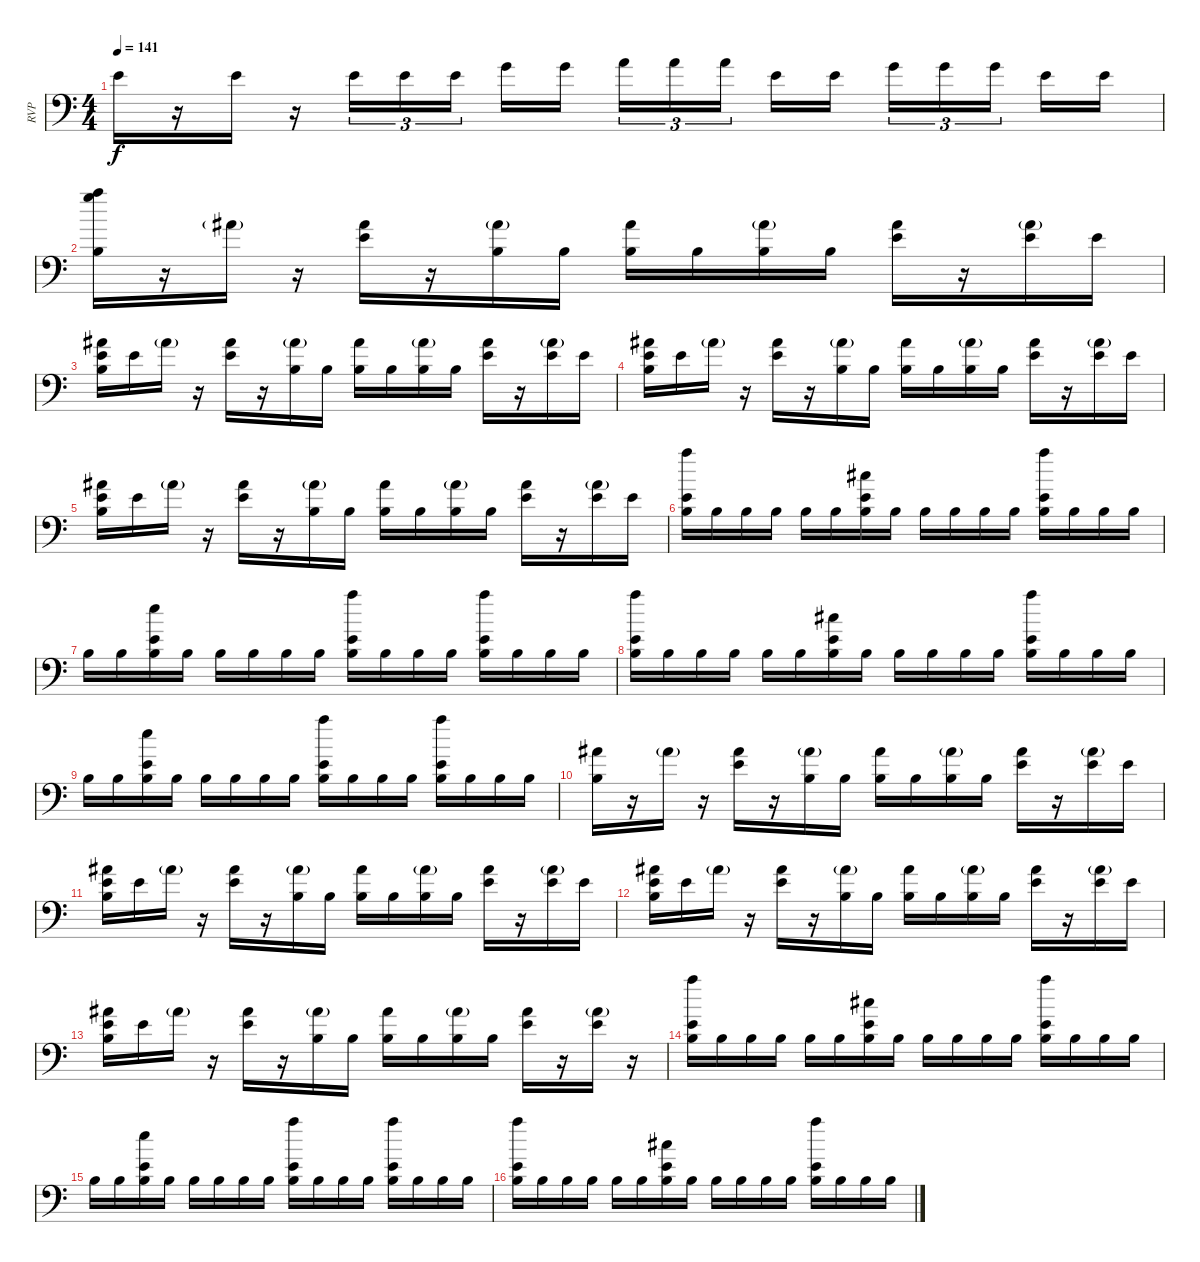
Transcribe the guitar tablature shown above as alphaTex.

\track ("RVP" "RVP") {instrument acousticgrandpiano}
\staff {score}
\tuning (C-1 C-1 C-1 C-1 C-1 C-1) {hide}
\ts (4 4)
\tempo 141
\clef f4
\ks c
40.4.16{dy f} r.16 40.4.16 r.16 40.4.16{tu (3 2)} 40.4.16{tu (3 2)} 40.4.16{tu (3 2) beam splitsecondary} 43.3.16 43.3.16 45.3.16{tu (3 2)} 45.3.16{tu (3 2)} 45.3.16{tu (3 2) beam splitsecondary} 40.4.16 40.4.16 43.3.16{tu (3 2)} 43.3.16{tu (3 2)} 43.3.16{tu (3 2) beam splitsecondary} 40.4.16 40.4.16 |
(55.1 57.2 35.6).16 r.16 46.3{g}.16 r.16 (46.3 40.4).16 r.16 (46.3{g} 35.6).16 35.6.16 (46.3 35.6).16 35.6.16 (46.3{g} 35.6).16 35.6.16 (46.3 40.4).16 r.16 (46.3{g} 40.4).16 40.4.16 |
(46.3 40.4 35.6).16 40.4.16 46.3{g}.16 r.16 (46.3 40.4).16 r.16 (46.3{g} 35.6).16 35.6.16 (46.3 35.6).16 35.6.16 (46.3{g} 35.6).16 35.6.16 (46.3 40.4).16 r.16 (46.3{g} 40.4).16 40.4.16 |
(46.3 40.4 35.6).16 40.4.16 46.3{g}.16 r.16 (46.3 40.4).16 r.16 (46.3{g} 35.6).16 35.6.16 (46.3 35.6).16 35.6.16 (46.3{g} 35.6).16 35.6.16 (46.3 40.4).16 r.16 (46.3{g} 40.4).16 40.4.16 |
(46.3 40.4 35.6).16 40.4.16 46.3{g}.16 r.16 (46.3 40.4).16 r.16 (46.3{g} 35.6).16 35.6.16 (46.3 35.6).16 35.6.16 (46.3{g} 35.6).16 35.6.16 (46.3 40.4).16 r.16 (46.3{g} 40.4).16 40.4.16 |
(57.2 40.4 35.6).16 35.6.16 35.6.16 35.6.16 35.6.16 35.6.16 (49.2 40.4 35.6).16 35.6.16 35.6.16 35.6.16 35.6.16 35.6.16 (57.2 40.4 35.6).16 35.6.16 35.6.16 35.6.16 |
35.6.16 35.6.16 (52.2 40.4 35.6).16 35.6.16 35.6.16 35.6.16 35.6.16 35.6.16 (57.2 40.4 35.6).16 35.6.16 35.6.16 35.6.16 (57.2 40.4 35.6).16 35.6.16 35.6.16 35.6.16 |
(57.2 40.4 35.6).16 35.6.16 35.6.16 35.6.16 35.6.16 35.6.16 (49.2 40.4 35.6).16 35.6.16 35.6.16 35.6.16 35.6.16 35.6.16 (57.2 40.4 35.6).16 35.6.16 35.6.16 35.6.16 |
35.6.16 35.6.16 (52.2 40.4 35.6).16 35.6.16 35.6.16 35.6.16 35.6.16 35.6.16 (57.2 40.4 35.6).16 35.6.16 35.6.16 35.6.16 (57.2 40.4 35.6).16 35.6.16 35.6.16 35.6.16 |
(46.3 35.6).16 r.16 46.3{g}.16 r.16 (46.3 40.4).16 r.16 (46.3{g} 35.6).16 35.6.16 (46.3 35.6).16 35.6.16 (46.3{g} 35.6).16 35.6.16 (46.3 40.4).16 r.16 (46.3{g} 40.4).16 40.4.16 |
(46.3 40.4 35.6).16 40.4.16 46.3{g}.16 r.16 (46.3 40.4).16 r.16 (46.3{g} 35.6).16 35.6.16 (46.3 35.6).16 35.6.16 (46.3{g} 35.6).16 35.6.16 (46.3 40.4).16 r.16 (46.3{g} 40.4).16 40.4.16 |
(46.3 40.4 35.6).16 40.4.16 46.3{g}.16 r.16 (46.3 40.4).16 r.16 (46.3{g} 35.6).16 35.6.16 (46.3 35.6).16 35.6.16 (46.3{g} 35.6).16 35.6.16 (46.3 40.4).16 r.16 (46.3{g} 40.4).16 40.4.16 |
(46.3 40.4 35.6).16 40.4.16 46.3{g}.16 r.16 (46.3 40.4).16 r.16 (46.3{g} 35.6).16 35.6.16 (46.3 35.6).16 35.6.16 (46.3{g} 35.6).16 35.6.16 (46.3 40.4).16 r.16 (46.3{g} 40.4).16 r.16 |
(57.2 40.4 35.6).16 35.6.16 35.6.16 35.6.16 35.6.16 35.6.16 (49.2 40.4 35.6).16 35.6.16 35.6.16 35.6.16 35.6.16 35.6.16 (57.2 40.4 35.6).16 35.6.16 35.6.16 35.6.16 |
35.6.16 35.6.16 (52.2 40.4 35.6).16 35.6.16 35.6.16 35.6.16 35.6.16 35.6.16 (57.2 40.4 35.6).16 35.6.16 35.6.16 35.6.16 (57.2 40.4 35.6).16 35.6.16 35.6.16 35.6.16 |
(57.2 40.4 35.6).16 35.6.16 35.6.16 35.6.16 35.6.16 35.6.16 (49.2 40.4 35.6).16 35.6.16 35.6.16 35.6.16 35.6.16 35.6.16 (57.2 40.4 35.6).16 35.6.16 35.6.16 35.6.16
